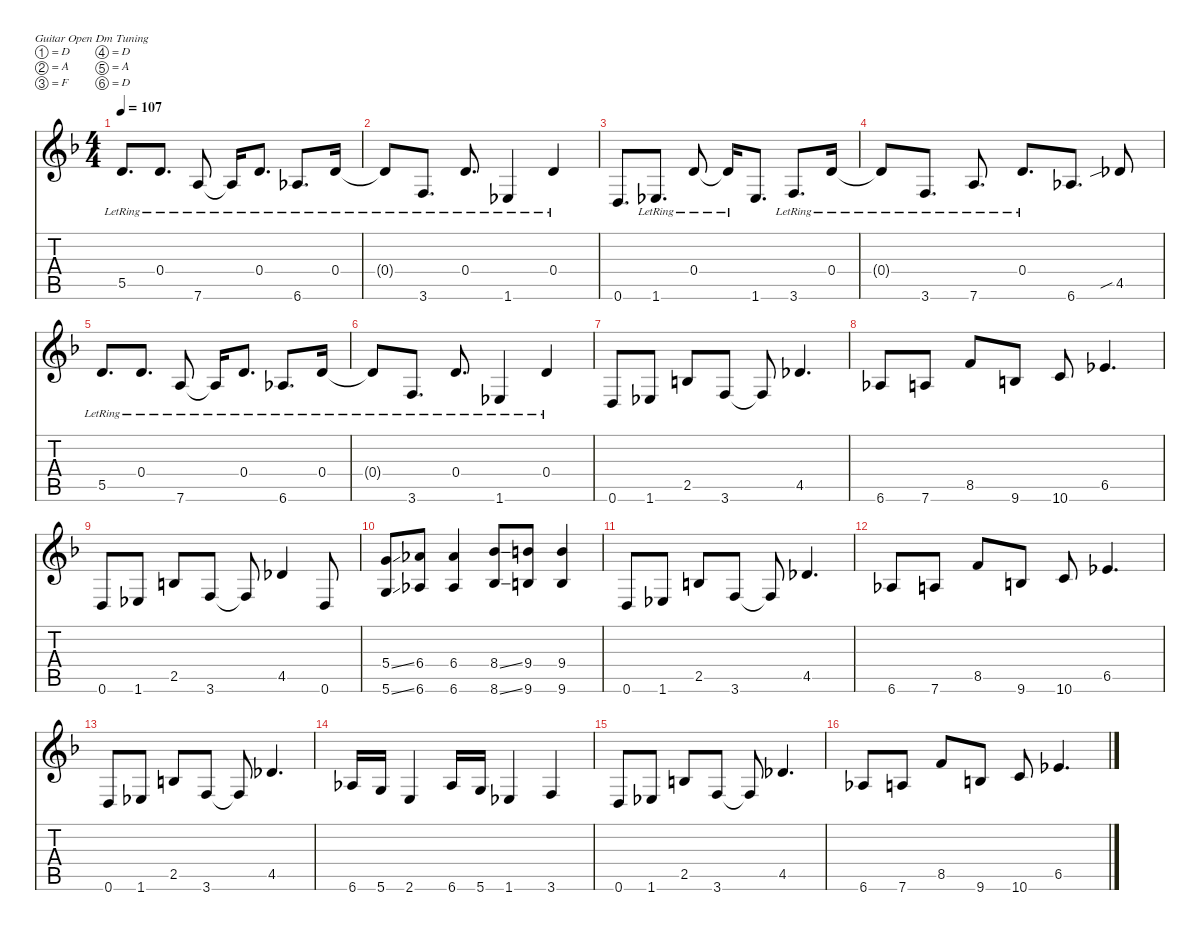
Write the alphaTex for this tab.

\hideDynamics
\bracketExtendMode nobrackets
\singleTrackTrackNamePolicy hidden
\multiTrackTrackNamePolicy hidden
\firstSystemTrackNameMode fullname
\firstSystemTrackNameOrientation horizontal
\otherSystemsTrackNameOrientation horizontal
\track ("Guitar 1" "E-Gt") {defaultSystemsLayout 16 instrument distortionguitar}
\staff {score tabs}
\tuning (D4 A3 F3 D3 A2 D2)
\ts (4 4)
\tempo 107
\clef g2
\ks dminor
5.5{lr acc forcenatural}.8{d dy f beam Up} 0.4{lr acc forcenatural}.8{d beam Up} 7.6{lr acc forcenatural}.8{beam Up} 7.6{lr t acc forcenatural}.16{beam Up} 0.4{lr acc forcenatural}.8{d beam Up} 6.6{lr acc b}.8{d beam Up} 0.4{lr acc forcenatural}.16{beam Up} |
0.4{lr t acc forcenatural}.8{beam Up} 3.6{lr acc forcenatural}.8{d beam Up} 0.4{lr acc forcenatural}.8{d beam Up} 1.6{lr acc b}.4{beam Up} 0.4{lr acc forcenatural}.4{beam Up} |
0.6{acc forcenatural}.8{d beam Up} 1.6{lr acc b}.8{d beam Up} 0.4{lr acc forcenatural}.8{beam Up} 0.4{lr t acc forcenatural}.16{beam Up} 1.6{acc b}.8{d beam Up} 3.6{lr acc forcenatural}.8{d beam Up} 0.4{lr acc forcenatural}.16{beam Up} |
0.4{lr t acc forcenatural}.8{beam Up} 3.6{lr acc forcenatural}.8{d beam Up} 7.6{lr acc forcenatural}.8{d beam Up} 0.4{lr acc forcenatural}.8{d beam Up} 6.6{acc b}.8{d beam Up} 4.5{sib acc b}.8{beam Up} |
5.5{lr acc forcenatural}.8{d beam Up} 0.4{lr acc forcenatural}.8{d beam Up} 7.6{lr acc forcenatural}.8{beam Up} 7.6{lr t acc forcenatural}.16{beam Up} 0.4{lr acc forcenatural}.8{d beam Up} 6.6{lr acc b}.8{d beam Up} 0.4{lr acc forcenatural}.16{beam Up} |
0.4{lr t acc forcenatural}.8{beam Up} 3.6{lr acc forcenatural}.8{d beam Up} 0.4{lr acc forcenatural}.8{d beam Up} 1.6{lr acc b}.4{beam Up} 0.4{lr acc forcenatural}.4{beam Up} |
0.6{acc forcenatural}.8{beam Up} 1.6{acc b}.8{beam Up} 2.5{acc forcenatural}.8{beam Up} 3.6{acc forcenatural}.8{beam Up} 3.6{t acc forcenatural}.8{beam Up} 4.5{acc b}.4{d beam Up} |
6.6{acc b}.8{beam Up} 7.6{acc forcenatural}.8{beam Up} 8.5{acc forcenatural}.8{beam Up} 9.6{acc forcenatural}.8{beam Up} 10.6{acc forcenatural}.8{beam Up} 6.5{acc b}.4{d beam Up} |
0.6{acc forcenatural}.8{beam Up} 1.6{acc b}.8{beam Up} 2.5{acc forcenatural}.8{beam Up} 3.6{acc forcenatural}.8{beam Up} 3.6{t acc forcenatural}.8{beam Up} 4.5{acc b}.4{beam Up} 0.6{acc forcenatural}.8{beam Up} |
(5.4{ss acc forcenatural} 5.6{ss acc forcenatural}).8{beam Up} (6.4{acc b} 6.6{acc b}).8{beam Up} (6.4{acc b} 6.6{acc b}).4{beam Up} (8.4{ss acc b} 8.6{ss acc b}).8{beam Up} (9.4{acc forcenatural} 9.6{acc forcenatural}).8{beam Up} (9.4{acc forcenatural} 9.6{acc forcenatural}).4{beam Up} |
0.6{acc forcenatural}.8{beam Up} 1.6{acc b}.8{beam Up} 2.5{acc forcenatural}.8{beam Up} 3.6{acc forcenatural}.8{beam Up} 3.6{t acc forcenatural}.8{beam Up} 4.5{acc b}.4{d beam Up} |
6.6{acc b}.8{beam Up} 7.6{acc forcenatural}.8{beam Up} 8.5{acc forcenatural}.8{beam Up} 9.6{acc forcenatural}.8{beam Up} 10.6{acc forcenatural}.8{beam Up} 6.5{acc b}.4{d beam Up} |
0.6{acc forcenatural}.8{beam Up} 1.6{acc b}.8{beam Up} 2.5{acc forcenatural}.8{beam Up} 3.6{acc forcenatural}.8{beam Up} 3.6{t acc forcenatural}.8{beam Up} 4.5{acc b}.4{d beam Up} |
6.6{acc b}.16{beam Up} 5.6{acc forcenatural}.16{beam Up} 2.6{acc forcenatural}.4{beam Up} 6.6{acc b}.16{beam Up} 5.6{acc forcenatural}.16{beam Up} 1.6{acc b}.4{beam Up} 3.6{acc forcenatural}.4{beam Up} |
0.6{acc forcenatural}.8{beam Up} 1.6{acc b}.8{beam Up} 2.5{acc forcenatural}.8{beam Up} 3.6{acc forcenatural}.8{beam Up} 3.6{t acc forcenatural}.8{beam Up} 4.5{acc b}.4{d beam Up} |
6.6{acc b}.8{beam Up} 7.6{acc forcenatural}.8{beam Up} 8.5{acc forcenatural}.8{beam Up} 9.6{acc forcenatural}.8{beam Up} 10.6{acc forcenatural}.8{beam Up} 6.5{acc b}.4{d beam Up}
